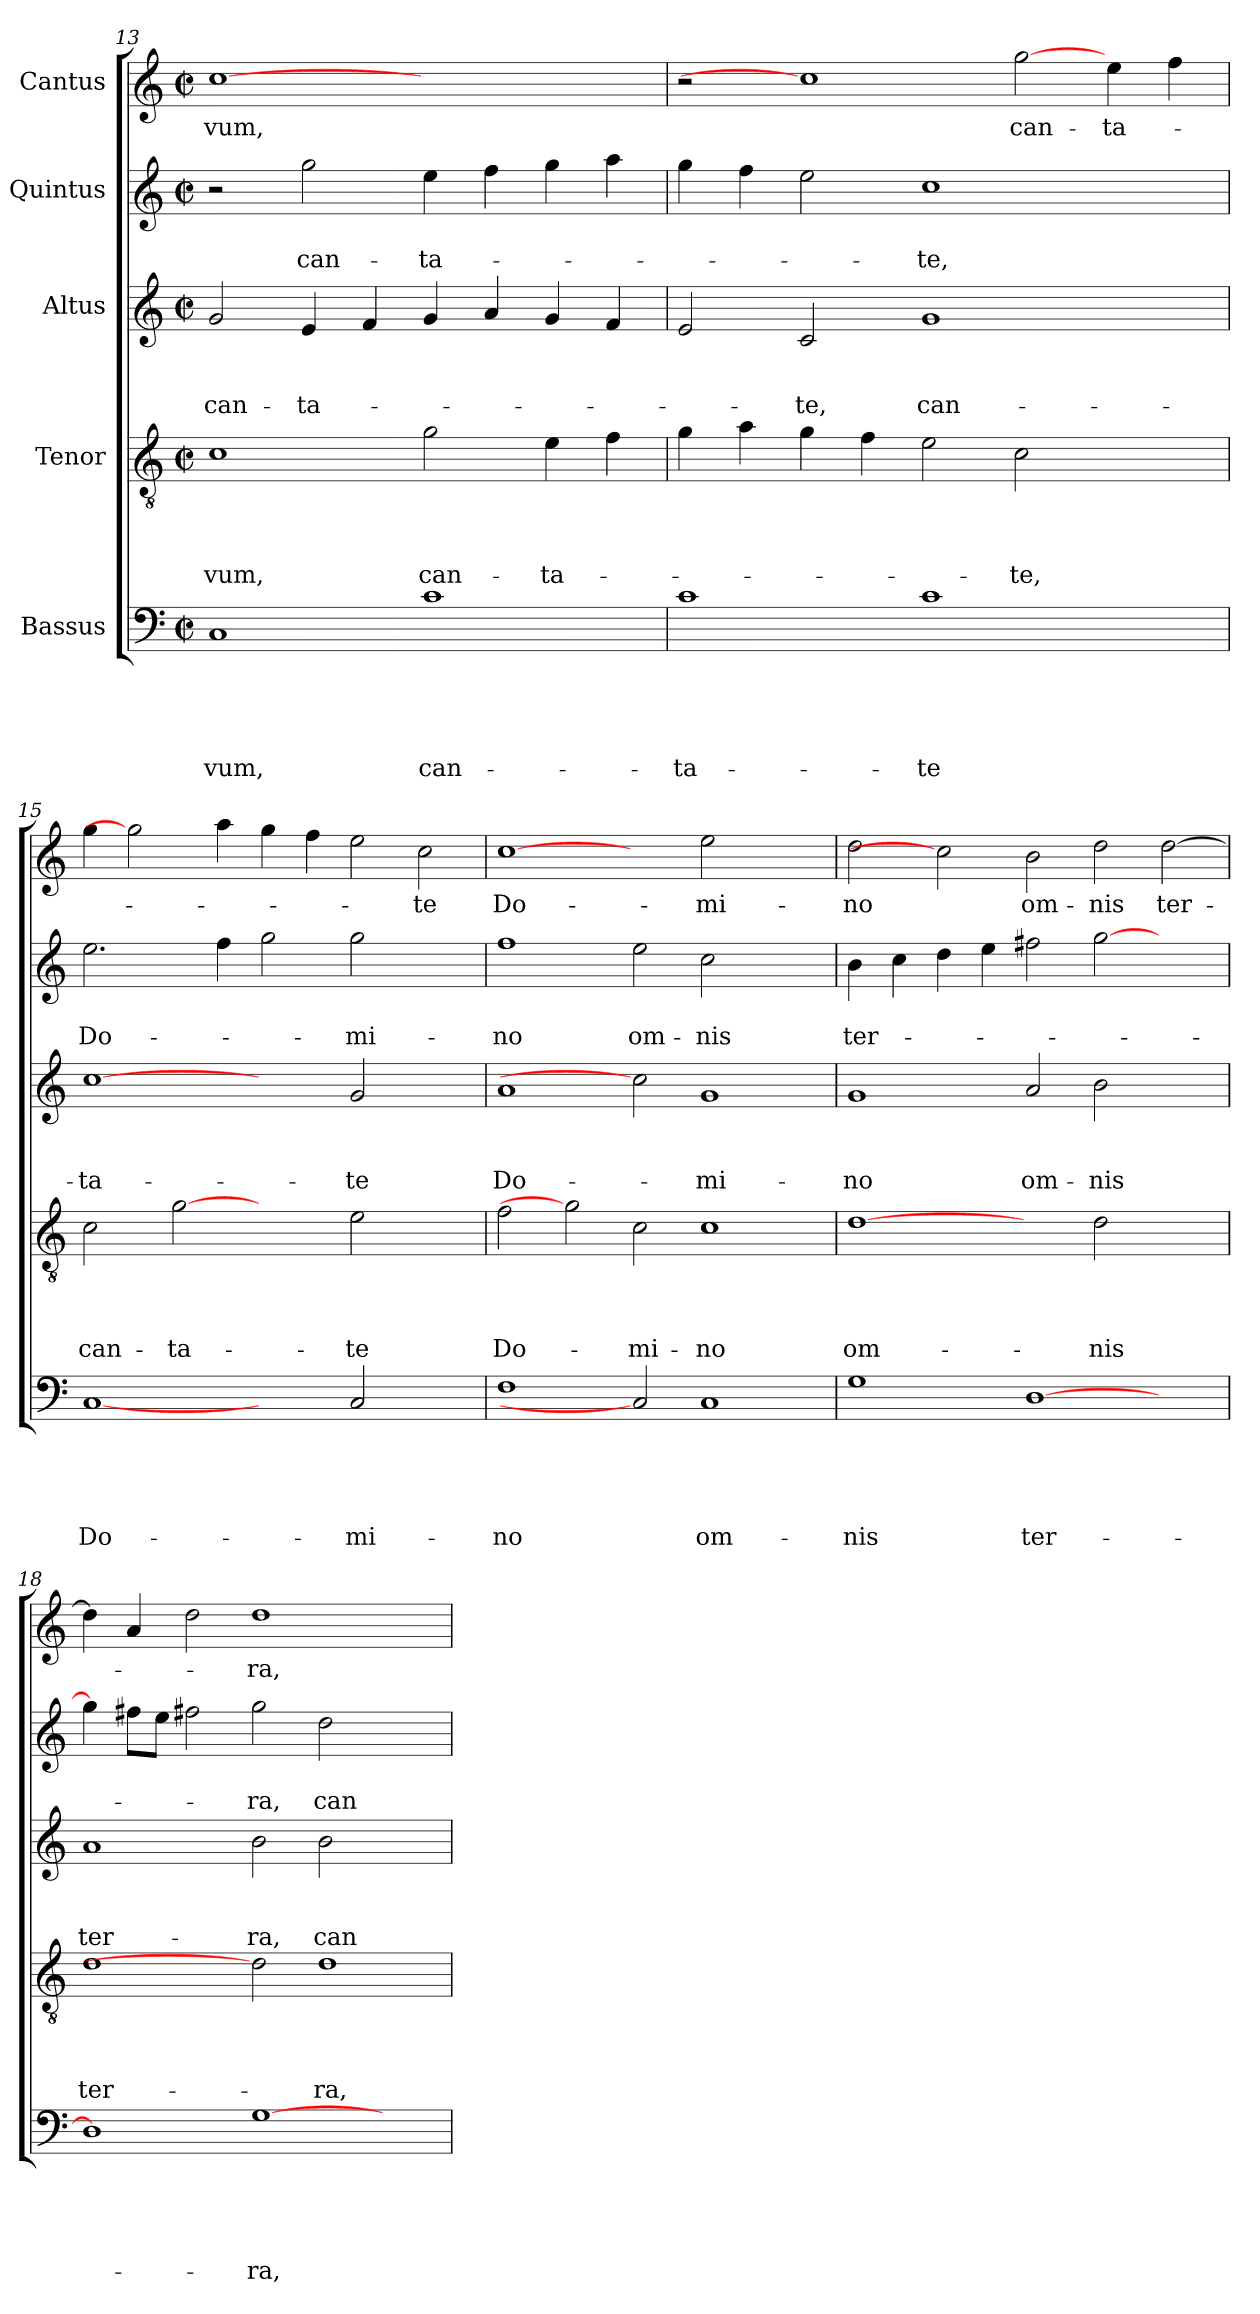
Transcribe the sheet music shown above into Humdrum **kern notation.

**kern	**text	**text	**text	**text	**text	**kern	**text	**text	**text	**text	**kern	**text	**text	**text	**kern	**text	**text	**kern	**text
*part5	*part5	*part5	*part5	*part5	*part5	*part4	*part4	*part4	*part4	*part4	*part3	*part3	*part3	*part3	*part2	*part2	*part2	*part1	*part1
*staff5	*staff5	*staff5	*staff5	*staff5	*staff5	*staff4	*staff4	*staff4	*staff4	*staff4	*staff3	*staff3	*staff3	*staff3	*staff2	*staff2	*staff2	*staff1	*staff1
*I"Bassus	*	*	*	*	*	*I"Tenor	*	*	*	*	*I"Altus	*	*	*	*I"Quintus	*	*	*I"Cantus	*
*clefF4	*	*	*	*	*	*clefGv2	*	*	*	*	*clefG2	*	*	*	*clefG2	*	*	*clefG2	*
*k[]	*	*	*	*	*	*k[]	*	*	*	*	*k[]	*	*	*	*k[]	*	*	*k[]	*
*C:	*	*	*	*	*	*C:	*	*	*	*	*C:	*	*	*	*C:	*	*	*C:	*
*M2/2	*	*	*	*	*	*M2/2	*	*	*	*	*M2/2	*	*	*	*M2/2	*	*	*M2/2	*
*met(c|)	*	*	*	*	*	*met(c|)	*	*	*	*	*met(c|)	*	*	*	*met(c|)	*	*	*met(c|)	*
=13	=13	=13	=13	=13	=13	=13	=13	=13	=13	=13	=13	=13	=13	=13	=13	=13	=13	=13	=13
!	!	!	!	!	!LO:LY:b	!	!	!	!	!LO:LY:b	!	!	!	!LO:LY:b	!	!	!	!	!LO:LY:b
1C	.	.	.	.	-vum,	1c	.	.	.	-vum,	2g/	.	.	can-	2r	.	.	[1cc	-vum,
!	!	!	!	!	!	!	!	!	!	!	!	!	!	!LO:LY:b	!	!	!LO:LY:b	!	!
.	.	.	.	.	.	.	.	.	.	.	4e/	.	.	-ta-	2gg\	.	can-	.	.
.	.	.	.	.	.	.	.	.	.	.	4f/	.	.	.	.	.	.	.	.
!	!	!	!	!	!LO:LY:b	!	!	!	!	!LO:LY:b	!	!	!	!	!	!	!LO:LY:b	!	!
1c	.	.	.	.	can-	2g\	.	.	.	can-	4g/	.	.	.	4ee\	.	-ta-	1ryy	.
.	.	.	.	.	.	.	.	.	.	.	4a/	.	.	.	4ff\	.	.	.	.
!	!	!	!	!	!	!	!	!	!	!LO:LY:b	!	!	!	!	!	!	!	!	!
.	.	.	.	.	.	4e\	.	.	.	-ta-	4g/	.	.	.	4gg\	.	.	.	.
.	.	.	.	.	.	4f\	.	.	.	.	4f/	.	.	.	4aa\	.	.	.	.
=14	=14	=14	=14	=14	=14	=14	=14	=14	=14	=14	=14	=14	=14	=14	=14	=14	=14	=14	=14
!	!	!	!	!	!LO:LY:b	!	!	!	!	!	!	!	!	!	!	!	!	!	!
1c	.	.	.	.	-ta-	4g\	.	.	.	.	2e/	.	.	.	4gg\	.	.	2r	.
.	.	.	.	.	.	4a\	.	.	.	.	.	.	.	.	4ff\	.	.	.	.
!	!	!	!	!	!	!	!	!	!	!	!	!	!	!LO:LY:b	!	!	!	!	!
.	.	.	.	.	.	4g\	.	.	.	.	2c/	.	.	-te,	2ee\	.	.	1cc]	.
.	.	.	.	.	.	4f\	.	.	.	.	.	.	.	.	.	.	.	.	.
!	!	!	!	!	!LO:LY:b	!	!	!	!	!	!	!	!	!LO:LY:b	!	!	!LO:LY:b	!	!
1c	.	.	.	.	-te	2e\	.	.	.	.	1g	.	.	can-	1cc	.	-te,	.	.
!	!	!	!	!	!	!	!	!	!	!LO:LY:b	!	!	!	!	!	!	!	!	!LO:LY:b
.	.	.	.	.	.	2c\	.	.	.	-te,	.	.	.	.	.	.	.	[2gg	can-
!	!	!	!	!	!	!	!	!	!	!	!	!	!	!	!	!	!	!	!LO:LY:b
2ryy	.	.	.	.	.	2ryy	.	.	.	.	2ryy	.	.	.	2ryy	.	.	4ee\	-ta-
.	.	.	.	.	.	.	.	.	.	.	.	.	.	.	.	.	.	4ff\	.
!!LO:LB:g=z
=15	=15	=15	=15	=15	=15	=15	=15	=15	=15	=15	=15	=15	=15	=15	=15	=15	=15	=15	=15
!	!	!	!	!	!LO:LY:b	!	!	!	!	!LO:LY:b	!	!	!	!LO:LY:b	!	!	!LO:LY:b	!	!
[1C	.	.	.	.	Do-	2c\	.	.	.	can-	[1cc	.	.	-ta-	2.ee\	.	Do-	4gg\	.
.	.	.	.	.	.	.	.	.	.	.	.	.	.	.	.	.	.	2gg]	.
!	!	!	!	!	!	!	!	!	!	!LO:LY:b	!	!	!	!	!	!	!	!	!
.	.	.	.	.	.	[2g	.	.	.	-ta-	.	.	.	.	.	.	.	.	.
.	.	.	.	.	.	.	.	.	.	.	.	.	.	.	4ff\	.	.	4aa\	.
2ryy	.	.	.	.	.	2ryy	.	.	.	.	2ryy	.	.	.	2gg\	.	.	4gg\	.
.	.	.	.	.	.	.	.	.	.	.	.	.	.	.	.	.	.	4ff\	.
!	!	!	!	!	!LO:LY:b	!	!	!	!	!LO:LY:b	!	!	!	!LO:LY:b	!	!	!LO:LY:b	!	!
2C/	.	.	.	.	-mi-	2e\	.	.	.	-te	2g/	.	.	-te	2gg\	.	-mi-	2ee\	.
!	!	!	!	!	!	!	!	!	!	!	!	!	!	!	!	!	!	!	!LO:LY:b
2ryy	.	.	.	.	.	2ryy	.	.	.	.	2ryy	.	.	.	2ryy	.	.	2cc\	-te
=16	=16	=16	=16	=16	=16	=16	=16	=16	=16	=16	=16	=16	=16	=16	=16	=16	=16	=16	=16
!	!	!	!	!	!LO:LY:b	!	!	!	!	!LO:LY:b	!	!	!	!LO:LY:b	!	!	!LO:LY:b	!	!LO:LY:b
1F	.	.	.	.	-no	2f\	.	.	.	Do-	1a	.	.	Do-	1ff	.	-no	[1cc	Do-
.	.	.	.	.	.	2g]	.	.	.	.	.	.	.	.	.	.	.	.	.
!	!	!	!	!	!	!	!	!	!	!LO:LY:b	!	!	!	!	!	!	!LO:LY:b	!	!
2C]	.	.	.	.	.	2c\	.	.	.	-mi-	2cc]	.	.	.	2ee\	.	om-	2ryy	.
!	!	!	!	!	!LO:LY:b	!	!	!	!	!LO:LY:b	!	!	!	!LO:LY:b	!	!	!LO:LY:b	!	!LO:LY:b
1C	.	.	.	.	om-	1c	.	.	.	-no	1g	.	.	-mi-	2cc\	.	-nis	2ee\	-mi-
.	.	.	.	.	.	.	.	.	.	.	.	.	.	.	2ryy	.	.	2ryy	.
=17	=17	=17	=17	=17	=17	=17	=17	=17	=17	=17	=17	=17	=17	=17	=17	=17	=17	=17	=17
!	!	!	!	!	!LO:LY:b	!	!	!	!	!LO:LY:b	!	!	!	!LO:LY:b	!	!	!LO:LY:b	!	!LO:LY:b
1G	.	.	.	.	-nis	[1d	.	.	.	om-	1g	.	.	-no	4b\	.	ter-	2dd\	-no
.	.	.	.	.	.	.	.	.	.	.	.	.	.	.	4cc\	.	.	.	.
.	.	.	.	.	.	.	.	.	.	.	.	.	.	.	4dd\	.	.	2cc]	.
.	.	.	.	.	.	.	.	.	.	.	.	.	.	.	4ee\	.	.	.	.
!	!	!	!	!	!LO:LY:b	!	!	!	!	!	!	!	!	!LO:LY:b	!	!	!	!	!LO:LY:b
[>1D	.	.	.	.	ter-	2ryy	.	.	.	.	2a/	.	.	om-	2ff#X\	.	.	2b\	om-
!	!	!	!	!	!	!	!	!	!	!LO:LY:b	!	!	!	!LO:LY:b	!	!	!	!	!LO:LY:b
.	.	.	.	.	.	2d\	.	.	.	-nis	2b\	.	.	-nis	[>2gg\	.	.	2dd\	-nis
!	!	!	!	!	!	!	!	!	!	!	!	!	!	!	!	!	!	!	!LO:LY:b
2ryy	.	.	.	.	.	2ryy	.	.	.	.	2ryy	.	.	.	2ryy	.	.	[>2dd\	ter-
=18	=18	=18	=18	=18	=18	=18	=18	=18	=18	=18	=18	=18	=18	=18	=18	=18	=18	=18	=18
!	!	!	!	!	!	!	!	!	!	!LO:LY:b	!	!	!	!LO:LY:b	!	!	!	!	!
1D]	.	.	.	.	.	1d	.	.	.	ter-	1a	.	.	ter-	4gg\]	.	.	4dd\]	.
.	.	.	.	.	.	.	.	.	.	.	.	.	.	.	8ff#X\L	.	.	4a/	.
.	.	.	.	.	.	.	.	.	.	.	.	.	.	.	8ee\J	.	.	.	.
.	.	.	.	.	.	.	.	.	.	.	.	.	.	.	2ff#X\	.	.	2dd\	.
!	!	!	!	!	!LO:LY:b	!	!	!	!	!	!	!	!	!LO:LY:b	!	!	!LO:LY:b	!	!LO:LY:b
[>1G	.	.	.	.	-ra,	2d]	.	.	.	.	2b\	.	.	-ra,	2gg\	.	-ra,	1dd	-ra,
!	!	!	!	!	!	!	!	!	!	!LO:LY:b	!	!	!	!LO:LY:b	!	!	!LO:LY:b	!	!
.	.	.	.	.	.	1d	.	.	.	-ra,	2b\	.	.	can-	2dd\	.	can-	.	.
2ryy	.	.	.	.	.	.	.	.	.	.	2ryy	.	.	.	2ryy	.	.	2ryy	.
=	=	=	=	=	=	=	=	=	=	=	=	=	=	=	=	=	=	=	=
*-	*-	*-	*-	*-	*-	*-	*-	*-	*-	*-	*-	*-	*-	*-	*-	*-	*-	*-	*-
